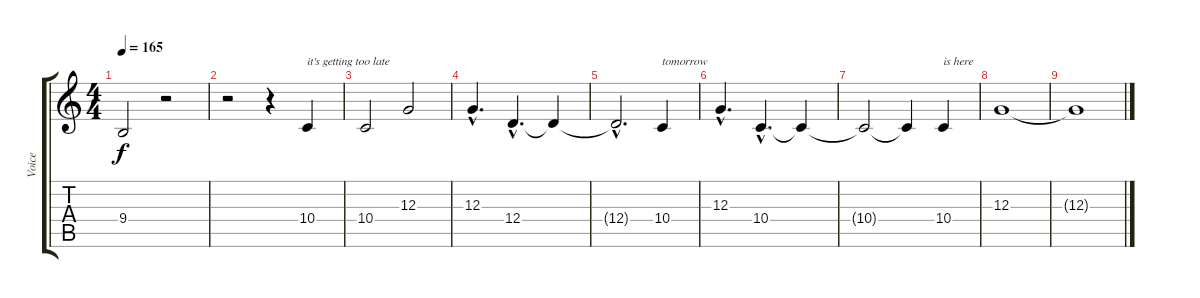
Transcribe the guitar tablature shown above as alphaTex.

\track ("Voice" "Voice") {instrument lead1square}
\staff {score tabs}
\tuning (E4 B3 G3 D3 A2 D2) {hide}
\ts (4 4)
\tempo 165
\clef g2
\ks c
9.4{t}.2{dy f} r.2 |
r.2 r.4 10.4.4{txt "it's getting too late"} |
10.4.2 12.3.2 |
12.3{hac}.4{d} 12.4{hac}.4{d} 12.4{t}.4 |
12.4{hac t}.2{d} 10.4.4{txt "tomorrow"} |
12.3{hac}.4{d} 10.4{hac}.4{d} 10.4{t}.4 |
10.4{t}.2 10.4{t}.4 10.4.4{txt "is here"} |
12.3.1 |
12.3{t}.1
